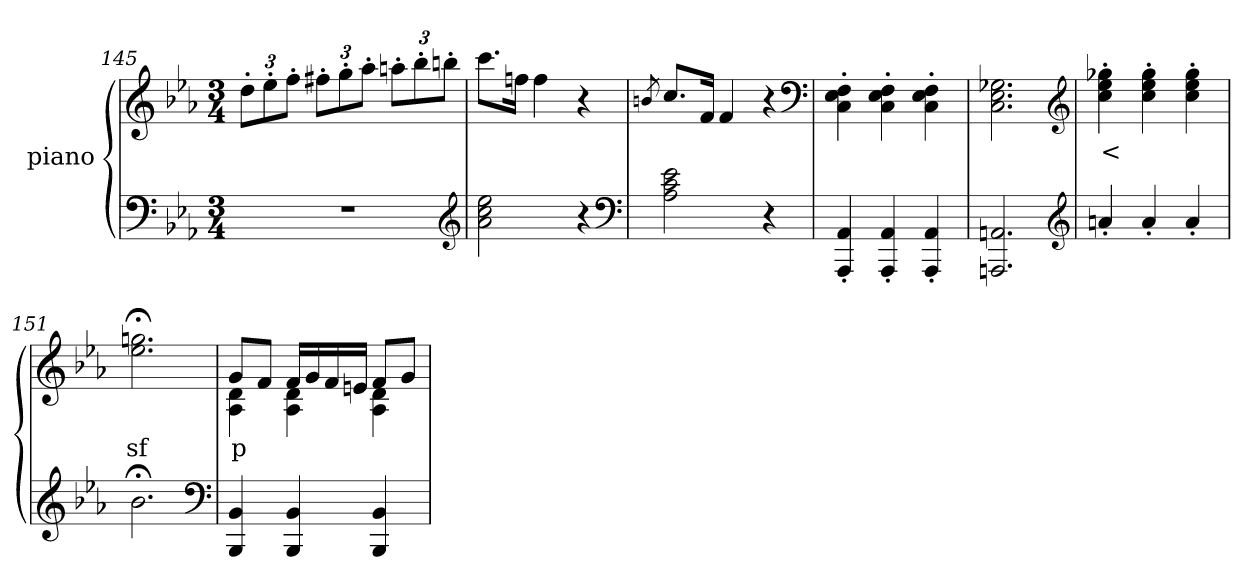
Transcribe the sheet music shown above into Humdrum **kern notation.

**kern	**kern	**text
*part2	*part1	*part1
*staff2	*staff1	*staff1
*	*I"piano	*
*clefF4	*clefG2	*
*k[b-e-a-]	*k[b-e-a-]	*
*E-:	*E-:	*
*M3/4	*M3/4	*
=145	=145	=145
2.r	12dd'>L	.
.	12ee-'>	.
.	12ff'>J	.
.	12ff#X'>L	.
.	12gg'>	.
.	12aa-'>J	.
.	12aan'>L	.
.	12bb-'>	.
.	12bbn'>J	.
*clefG2	*	*
=146	=146	=146
2a- 2cc 2ee-	8.cccL	.
.	16ffnJk	.
.	4ff	.
4r	4r	.
*clefF4	*	*
=147	=147	=147
.	8qbn	.
2A- 2c 2e-	8.ccL	.
.	16fJk	.
.	4f	.
4r	4r	.
*	*clefF4	*
=148	=148	=148
4AAA-'> 4AA-'>	4C'> 4E-'> 4F'>	.
4AAA-'> 4AA-'>	4C'> 4E-'> 4F'>	.
4AAA-'> 4AA-'>	4C'> 4E-'> 4F'>	.
=149	=149	=149
2.AAAn 2.AAn	2.C 2.E- 2.G-X	.
*clefG2	*clefG2	*
=150	=150	=150
4an'>	4cc'> 4ee-'> 4gg-X'>	<
4a'>	4cc'> 4ee-'> 4gg-'>	.
4a'>	4cc'> 4ee-'> 4gg-'>	.
=151	=151	=151
2.b-;<	2.ee-;< 2.ggn;<	sf
*clefF4	*	*
=152	=152	=152
*	*^	*
4BBB- 4BB-	8gL	4A- 4d	p
.	8fJ	.	.
4BBB- 4BB-	16fLL	4A- 4d	.
.	16g	.	.
.	16f	.	.
.	16enJJ	.	.
4BBB- 4BB-	8fL	4A- 4d	.
.	8gJ	.	.
*	*v	*v	*
=	=	=
*-	*-	*-
